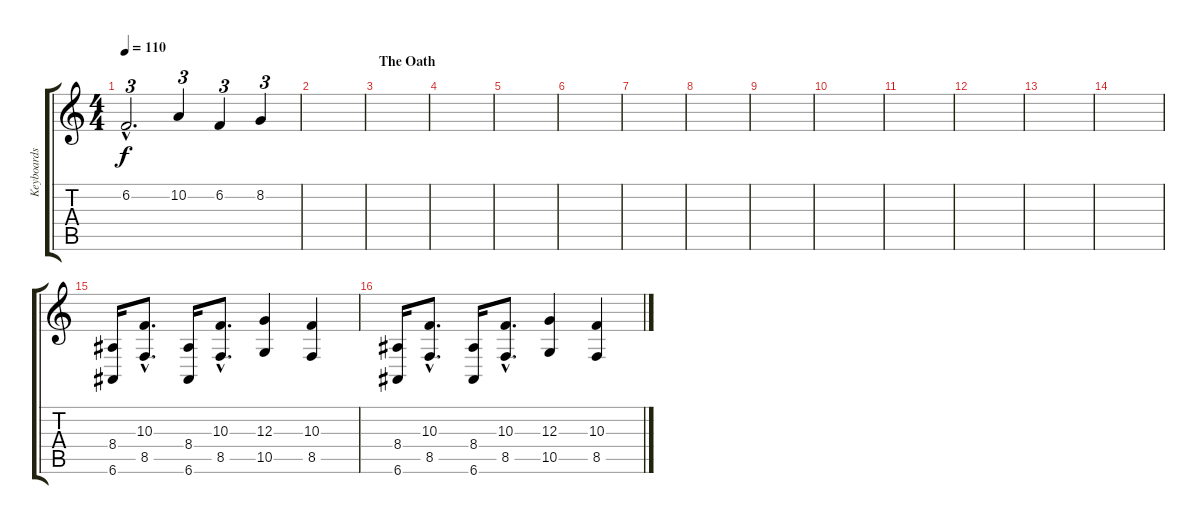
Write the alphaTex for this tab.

\track ("Keyboards" "Keyboards") {instrument frenchhorn}
\staff {score tabs}
\tuning (E4 B3 G3 D3 A2 E2) {hide}
\ts (4 4)
\tempo 110
\clef g2
\ks c
6.2{hac}.2{d tu (3 2) dy f} 10.2.4{tu (3 2)} 6.2.4{tu (3 2)} 8.2.4{tu (3 2)} |
|
\section ("" "The Oath")
|
|
|
|
|
|
|
|
|
|
|
|
(8.4 6.6).16 (10.3{hac} 8.5{hac}).8{d} (8.4 6.6).16 (10.3{hac} 8.5{hac}).8{d} (12.3 10.5).4 (10.3 8.5).4 |
(8.4 6.6).16 (10.3{hac} 8.5{hac}).8{d} (8.4 6.6).16 (10.3{hac} 8.5{hac}).8{d} (12.3 10.5).4 (10.3 8.5).4
